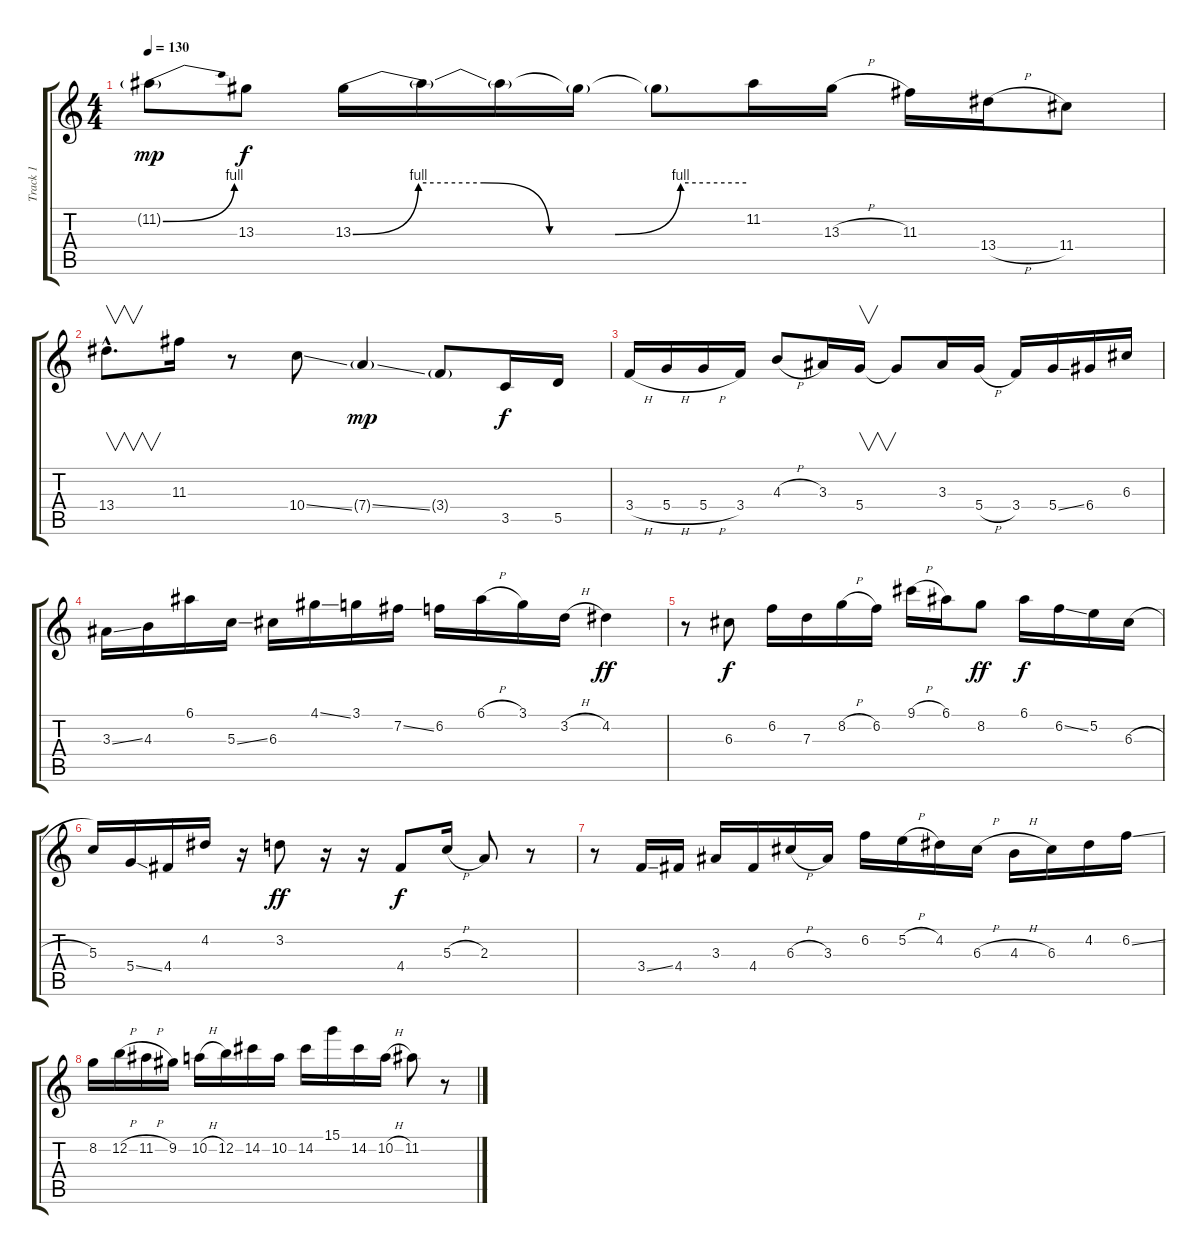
\track ("Track 1" "Track 1") {instrument electricguitarjazz}
\staff {score tabs}
\tuning (E4 B3 G3 D3 A2 E2) {hide}
\ts (4 4)
\tempo 130
\clef g2
\ks c
11.2{be (bend 0 0 60 4) g}.8{dy mp} 13.3.8{dy f} 13.3{be (custom 0 0 10 4 20 4 30 0 40 0 50 4 60 4)}.16 13.3{t}.16 13.3{t}.16 13.3{t}.16 13.3{t}.8 11.2.16 13.3{h}.16 11.3.16 13.4{h}.16 11.4.8 |
13.4{hac}.8{v d} 11.3.16 r.8 10.4{ss}.8 7.4{ss g}.4{dy mp} 3.4{g}.8 3.5.16{dy f} 5.5.16 |
3.4{h}.16 5.4{h}.16 5.4{h}.16 3.4.16 4.3{h}.8 3.3.16 5.4.16{v} 5.4{t}.8 3.3.16 5.4{h}.16 3.4.16 5.4{ss}.16 6.4.16 6.3.16 |
3.3{ss}.16 4.3.16 6.1.16 5.3{ss}.16 6.3.16 4.1{ss}.16 3.1.16 7.2{ss}.16 6.2.16 6.1{h}.16 3.1.16 3.2{h}.16 4.2.4{dy ff} |
r.8 6.3.8{dy f} 6.2.16 7.3.16 8.2{h}.16 6.2.16 9.1{h}.16 6.1.16 8.2.8{dy ff} 6.1.16{dy f} 6.2{ss}.16 5.2.16 6.3{h}.16 |
5.3.16 5.4{ss}.16 4.4.16 4.2.16 r.16 3.2.8{dy ff} r.16 r.16 4.4.8{dy f} 5.3{h}.16 2.3.8 r.8 |
r.8 3.4{ss}.16 4.4.16 3.3.16 4.4.16 6.3{h}.16 3.3.16 6.2.16 5.2{h}.16 4.2.16 6.3{h}.16 4.3{h}.16 6.3.16 4.2.16 6.2{ss}.16 |
8.2.16 12.2{h}.16 11.2{h}.16 9.2.16 10.2{h}.16 12.2.16 14.2.16 10.2.16 14.2.16 15.1.16 14.2.16 10.2{h}.16 11.2.8 r.8
